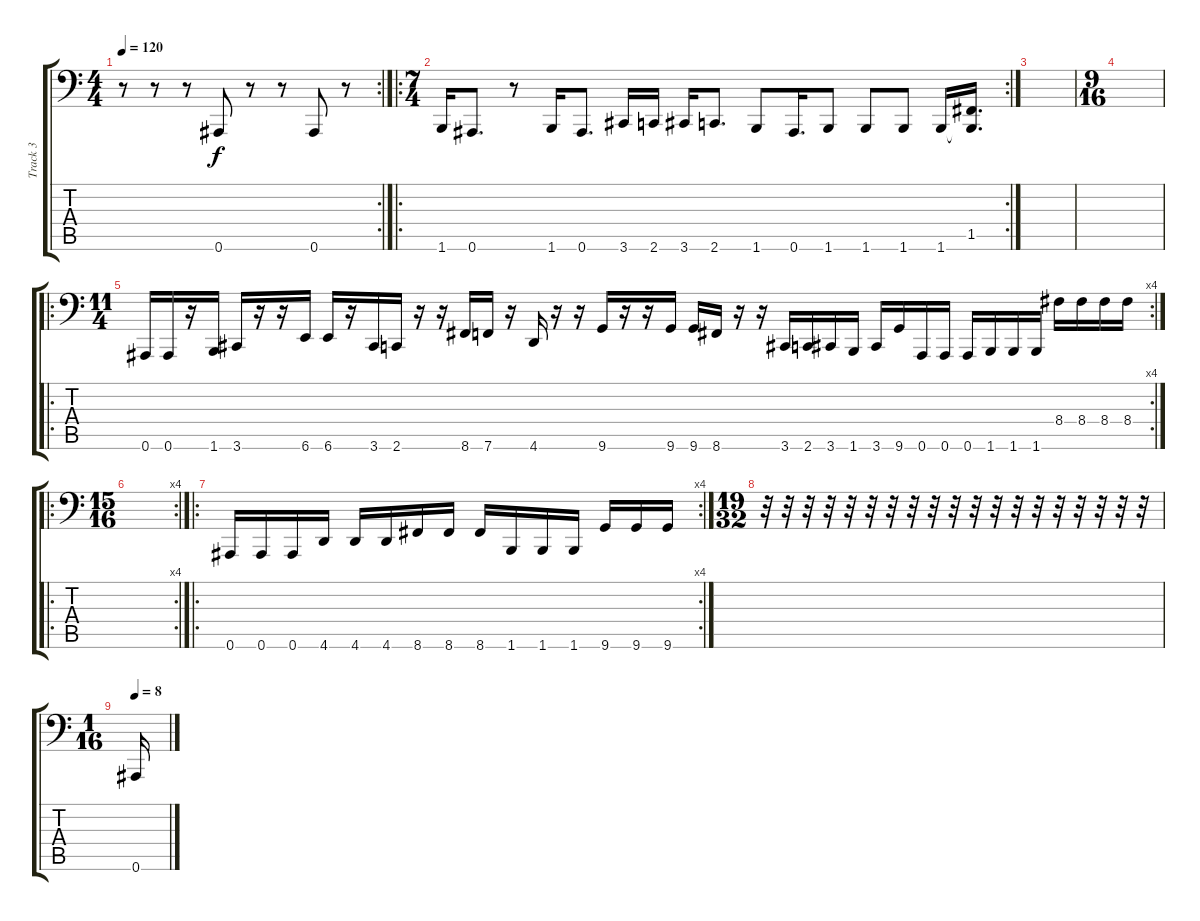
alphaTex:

\track ("Track 3" "Track 3") {instrument electricbasspick}
\staff {score tabs}
\tuning (C3 G2 Eb2 Bb1 F1 Bb0) {hide}
\rc 2
\ts (4 4)
\tempo 120
\clef f4
\ks c
r.8{dy f} r.8 r.8 0.6.8 r.8 r.8 0.6.8 r.8 |
\ro
\rc 2
\ts (7 4)
1.6.16 0.6.8{d} r.8 1.6.16 0.6.8{d} 3.6.16 2.6.16 3.6.16 2.6.8{d} 1.6.8 0.6.16{d} 1.6.8 1.6.8 1.6.8 1.6.16 (1.5 1.6{t}).16{d} |
|
\ts (9 16)
|
\ro
\rc 4
\ts (11 4)
0.6.16 0.6.16 r.16 1.6.16 3.6.16 r.16 r.16 6.6.16 6.6.16 r.16 3.6.16 2.6.16 r.16 r.16 8.6.16 7.6.16 r.16 4.6.16 r.16 r.16 9.6.16 r.16 r.16 9.6.16 9.6.16 8.6.16 r.16 r.16 3.6.16 2.6.16 3.6.16 1.6.16 3.6.16 9.6.16 0.6.16 0.6.16 0.6.16 1.6.16 1.6.16 1.6.16 8.4.16 8.4.16 8.4.16 8.4.16 |
\ro
\rc 4
\ts (15 16)
|
\ro
\rc 4
0.6.16 0.6.16 0.6.16 4.6.16 4.6.16 4.6.16 8.6.16 8.6.16 8.6.16 1.6.16 1.6.16 1.6.16 9.6.16 9.6.16 9.6.16 |
\ts (19 32)
r.32 r.32 r.32 r.32 r.32 r.32 r.32 r.32 r.32 r.32 r.32 r.32 r.32 r.32 r.32 r.32 r.32 r.32 r.32 |
\ts (1 16)
\tempo 8
0.6.16
